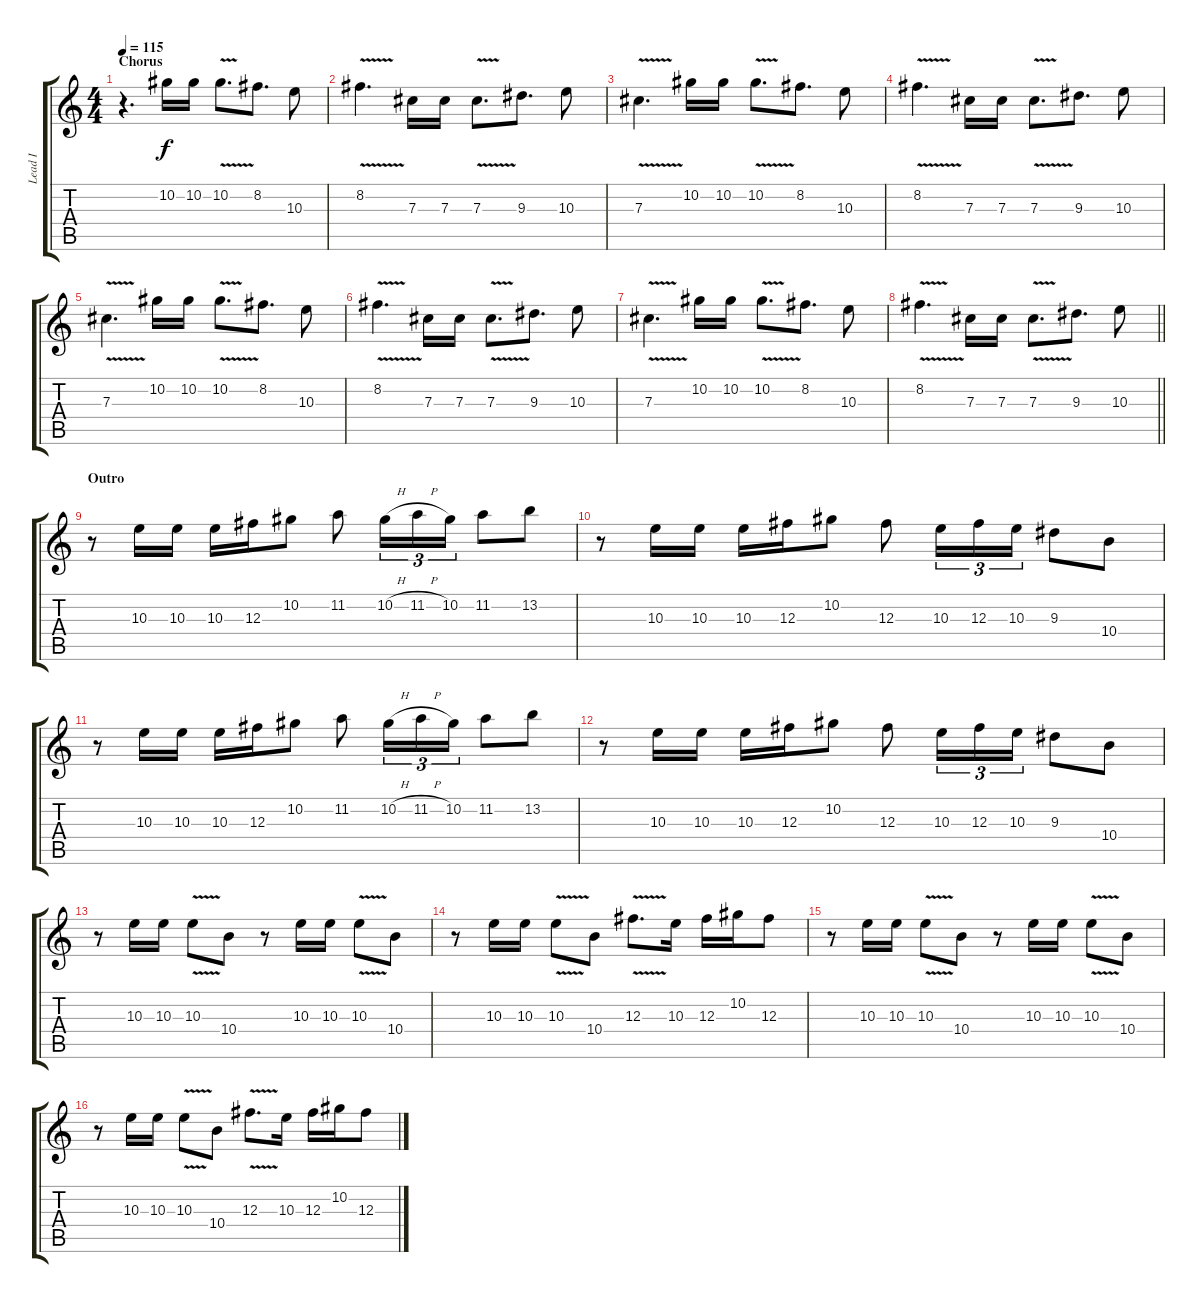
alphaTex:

\track ("Lead I" "Lead I") {instrument distortionguitar}
\staff {score tabs}
\tuning (Eb4 Bb3 Gb3 Db3 Ab2 Eb2) {hide}
\ts (4 4)
\section ("" "Chorus")
\tempo 115
\clef g2
\ks c
r.4{d dy f} 10.2.16 10.2.16 10.2{v}.8{d} 8.2.8{d} 10.3.8 |
8.2{v}.4{d} 7.3.16 7.3.16 7.3{v}.8{d} 9.3.8{d} 10.3.8 |
7.3{v}.4{d} 10.2.16 10.2.16 10.2{v}.8{d} 8.2.8{d} 10.3.8 |
8.2{v}.4{d} 7.3.16 7.3.16 7.3{v}.8{d} 9.3.8{d} 10.3.8 |
7.3{v}.4{d} 10.2.16 10.2.16 10.2{v}.8{d} 8.2.8{d} 10.3.8 |
8.2{v}.4{d} 7.3.16 7.3.16 7.3{v}.8{d} 9.3.8{d} 10.3.8 |
7.3{v}.4{d} 10.2.16 10.2.16 10.2{v}.8{d} 8.2.8{d} 10.3.8 |
\barLineRight lightlight
8.2{v}.4{d} 7.3.16 7.3.16 7.3{v}.8{d} 9.3.8{d} 10.3.8 |
\section ("" "Outro")
r.8 10.3.16 10.3.16 10.3.16 12.3.16 10.2.8 11.2.8 10.2{h}.16{tu (3 2)} 11.2{h}.16{tu (3 2)} 10.2.16{tu (3 2)} 11.2.8 13.2.8 |
r.8 10.3.16 10.3.16 10.3.16 12.3.16 10.2.8 12.3.8 10.3.16{tu (3 2)} 12.3.16{tu (3 2)} 10.3.16{tu (3 2)} 9.3.8 10.4.8 |
r.8 10.3.16 10.3.16 10.3.16 12.3.16 10.2.8 11.2.8 10.2{h}.16{tu (3 2)} 11.2{h}.16{tu (3 2)} 10.2.16{tu (3 2)} 11.2.8 13.2.8 |
r.8 10.3.16 10.3.16 10.3.16 12.3.16 10.2.8 12.3.8 10.3.16{tu (3 2)} 12.3.16{tu (3 2)} 10.3.16{tu (3 2)} 9.3.8 10.4.8 |
r.8 10.3.16 10.3.16 10.3{v}.8 10.4.8 r.8 10.3.16 10.3.16 10.3{v}.8 10.4.8 |
r.8 10.3.16 10.3.16 10.3{v}.8 10.4.8 12.3{v}.8{d} 10.3.16 12.3.16 10.2.16 12.3.8 |
r.8 10.3.16 10.3.16 10.3{v}.8 10.4.8 r.8 10.3.16 10.3.16 10.3{v}.8 10.4.8 |
r.8 10.3.16 10.3.16 10.3{v}.8 10.4.8 12.3{v}.8{d} 10.3.16 12.3.16 10.2.16 12.3.8
